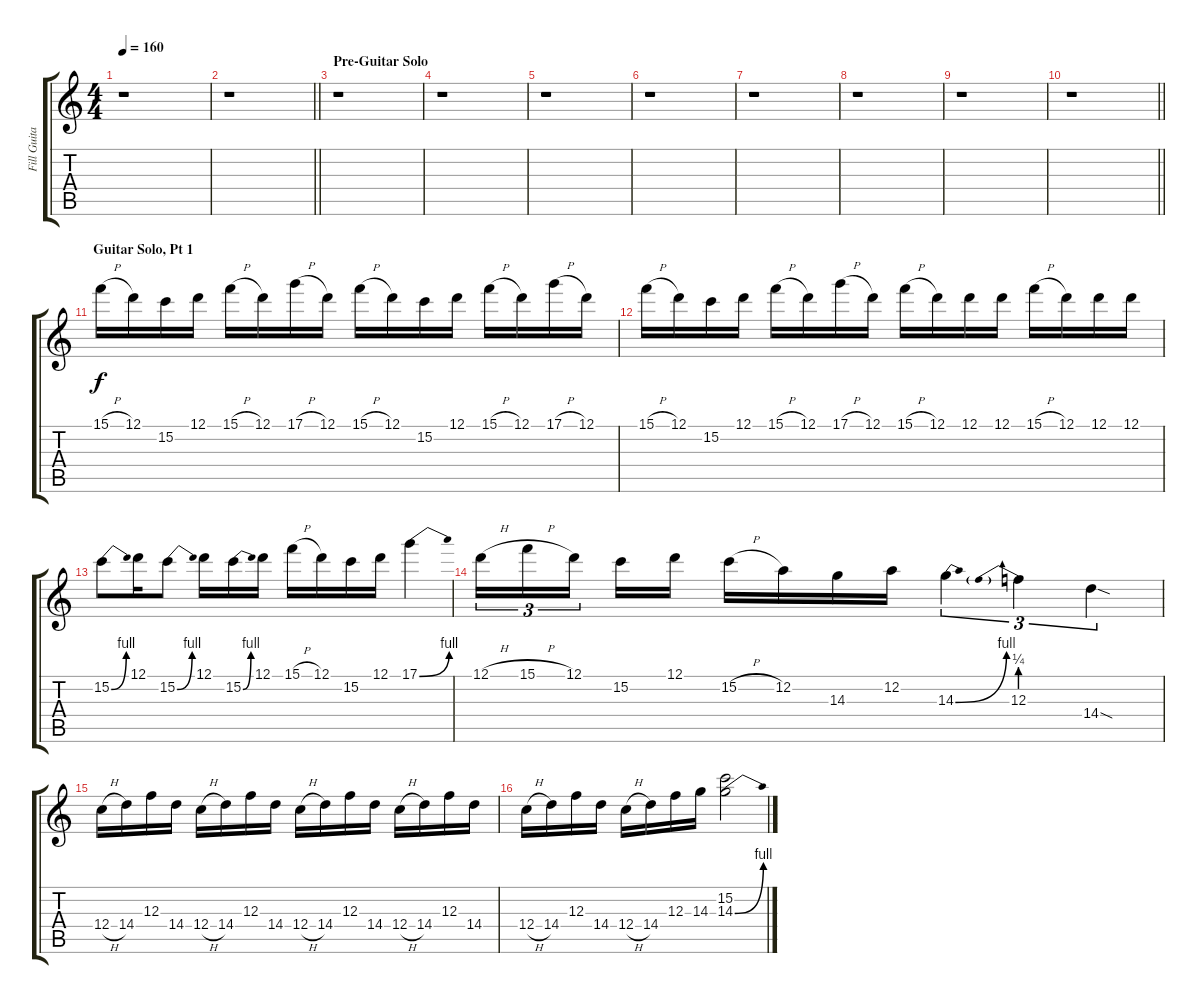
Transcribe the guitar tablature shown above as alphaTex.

\track ("Fill Guitar 2" "Fill Guita") {instrument distortionguitar}
\staff {score tabs}
\tuning (D4 A3 F3 C3 G2 D2) {hide}
\ts (4 4)
\tempo 160
\clef g2
\ks c
r.1{dy f} |
\barLineRight lightlight
r.1 |
\section ("" "Pre-Guitar Solo")
r.1 |
r.1 |
r.1 |
r.1 |
r.1 |
r.1 |
r.1 |
\barLineRight lightlight
r.1 |
\section ("" "Guitar Solo, Pt 1")
15.1{h}.16 12.1.16 15.2.16 12.1.16 15.1{h}.16 12.1.16 17.1{h}.16 12.1.16 15.1{h}.16 12.1.16 15.2.16 12.1.16 15.1{h}.16 12.1.16 17.1{h}.16 12.1.16 |
15.1{h}.16 12.1.16 15.2.16 12.1.16 15.1{h}.16 12.1.16 17.1{h}.16 12.1.16 15.1{h}.16 12.1.16 12.1.16 12.1.16 15.1{h}.16 12.1.16 12.1.16 12.1.16 |
15.2{be (bend 0 0 60 4)}.8 12.1.16 15.2{be (bend 0 0 60 4)}.8 12.1.16 15.2{be (bend 0 0 60 4)}.16 12.1.16 15.1{h}.16 12.1.16 15.2.16 12.1.16 17.1{be (bend 0 0 60 4)}.4 |
12.1{h}.16{tu (3 2)} 15.1{h}.16{tu (3 2)} 12.1.16{tu (3 2)} 15.2.16 12.1.16 15.2{h}.16 12.2.16 14.3.16 12.2.16 14.3{be (bend 0 0 60 4)}.4{tu (3 2)} 12.3{be (prebend 0 1 60 1)}.4{tu (3 2)} 14.4{sod}.4{tu (3 2)} |
12.4{h}.16 14.4.16 12.3.16 14.4.16 12.4{h}.16 14.4.16 12.3.16 14.4.16 12.4{h}.16 14.4.16 12.3.16 14.4.16 12.4{h}.16 14.4.16 12.3.16 14.4.16 |
12.4{h}.16 14.4.16 12.3.16 14.4.16 12.4{h}.16 14.4.16 12.3.16 14.3.16 (15.2 14.3{be (bend 0 0 60 4)}).2
